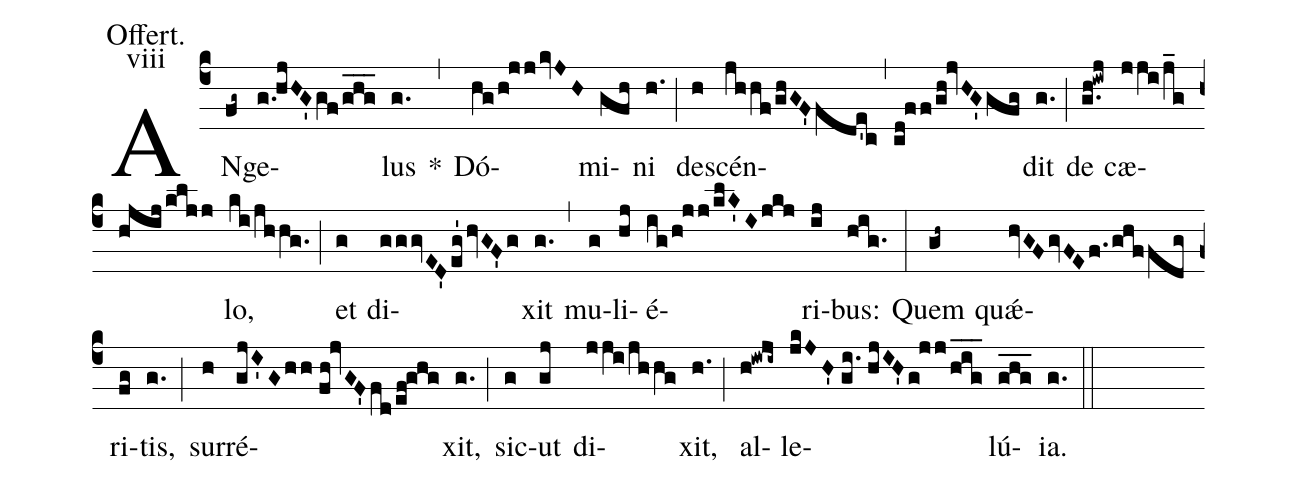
office-part: Offertorium;
mode: 8;
annotation: Offert.;
annotation: viii;
%%
(c4) AN(fg~)ge(g.!hjHG'gf/ghg___)lus(g.) *(,)
Dó(hg/h!jjkvJH)mi(gfh)ni(h.) (;) de(h)scén(jhhf/ghGF'/fde'c,cd!ff/gh!jvHG'/gfg)dit(g.) (;)
de(g.h!iwj) cæ(jji/j_g//hjij/kljj)lo,(ki/jhhg.) (;)
et(g) di(gggvED'/eg'hvGF'g)xit(g.) (,)
mu(g)li(hj)é(ig/h!jj/klK'I/jkj)ri(ij)bus:(hig.) (:)
Quem(gh~) quǽ(hvGF/gvFEf./ghffdg)ri(fg)tis,(g.) (;)
sur(h)ré(gjI'G/hh//fh!jvGF'/fd/ef!ghg)xit,(g.) (;)
sic(g)ut(gj) di(jji/jhhg)xit,(h.) (;)
al(h!iwji~)le(jkJH'//gi.//hjIH'/g!jj/hig___)lú(ghg___)ia.(g.) (::)
